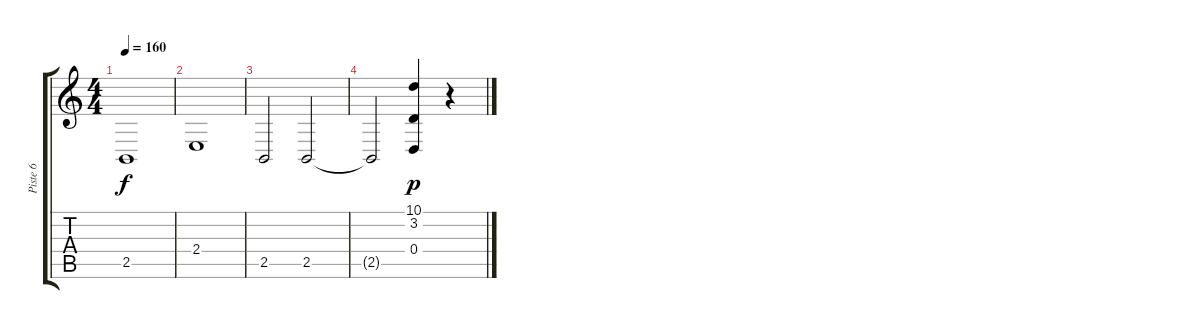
\track ("Piste 6" "Piste 6") {instrument brightacousticpiano}
\staff {score tabs}
\tuning (E4 B3 G3 D3 A2 E2) {hide}
\ts (4 4)
\tempo 160
\clef g2
\ks c
2.5.1{dy f} |
2.4.1 |
2.5.2 2.5.2 |
2.5{t}.2 (10.1 3.2 0.4).4{dy p} r.4
